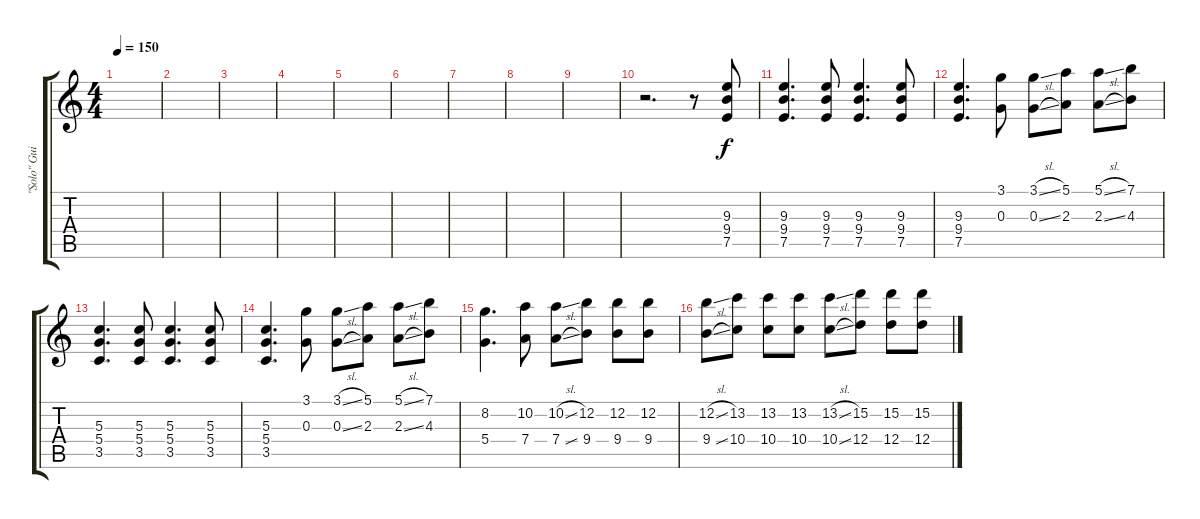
\track ("\"Solo\" Guitar" "\"Solo\" Gui") {instrument distortionguitar}
\staff {score tabs}
\tuning (E4 B3 G3 D3 A2 E2) {hide}
\ts (4 4)
\tempo 150
\clef g2
\ks c
|
|
|
|
|
|
|
|
|
r.2{d} r.8 (9.3 9.4 7.5).8 |
(9.3 9.4 7.5).4{d} (9.3 9.4 7.5).8 (9.3 9.4 7.5).4{d} (9.3 9.4 7.5).8 |
(9.3 9.4 7.5).4{d} (3.1 0.3).8 (3.1{sl} 0.3{sl}).8 (5.1 2.3).8 (5.1{sl} 2.3{sl}).8 (7.1 4.3).8 |
(5.3 5.4 3.5).4{d} (5.3 5.4 3.5).8 (5.3 5.4 3.5).4{d} (5.3 5.4 3.5).8 |
(5.3 5.4 3.5).4{d} (3.1 0.3).8 (3.1{sl} 0.3{sl}).8 (5.1 2.3).8 (5.1{sl} 2.3{sl}).8 (7.1 4.3).8 |
(8.2 5.4).4{d} (10.2 7.4).8 (10.2{sl} 7.4{sl}).8 (12.2 9.4).8 (12.2 9.4).8 (12.2 9.4).8 |
(12.2{sl} 9.4{sl}).8 (13.2 10.4).8 (13.2 10.4).8 (13.2 10.4).8 (13.2{sl} 10.4{sl}).8 (15.2 12.4).8 (15.2 12.4).8 (15.2 12.4).8
